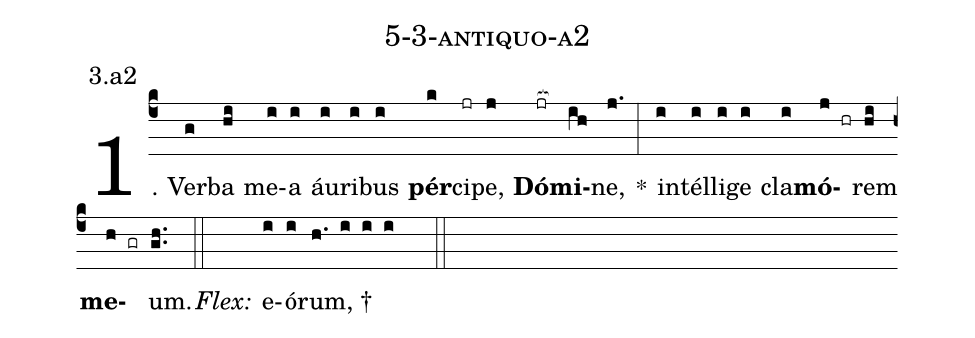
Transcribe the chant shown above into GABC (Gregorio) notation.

name: 5-3-antiquo-a2;
annotation: 3.a2;
%%
(c4)1. Ver(g)ba(hi) me(i)a(i) áu(i)ri(i)bus(i) <b>pér</b>(k)ci(jr)pe,(j) <b>Dó</b>(jr[ocb:1{])<b>mi</b>(ih[ocb:0}])ne,(j.) *(:) in(i)tél(i)li(i)ge(i) cla(i)<b>mó</b>(j hr)rem(hi) <b>me</b>(h gr)um.(gh..) (::)
<i>Flex:</i>()  e(i)ó(i)rum, †(h. i i i  ::)
